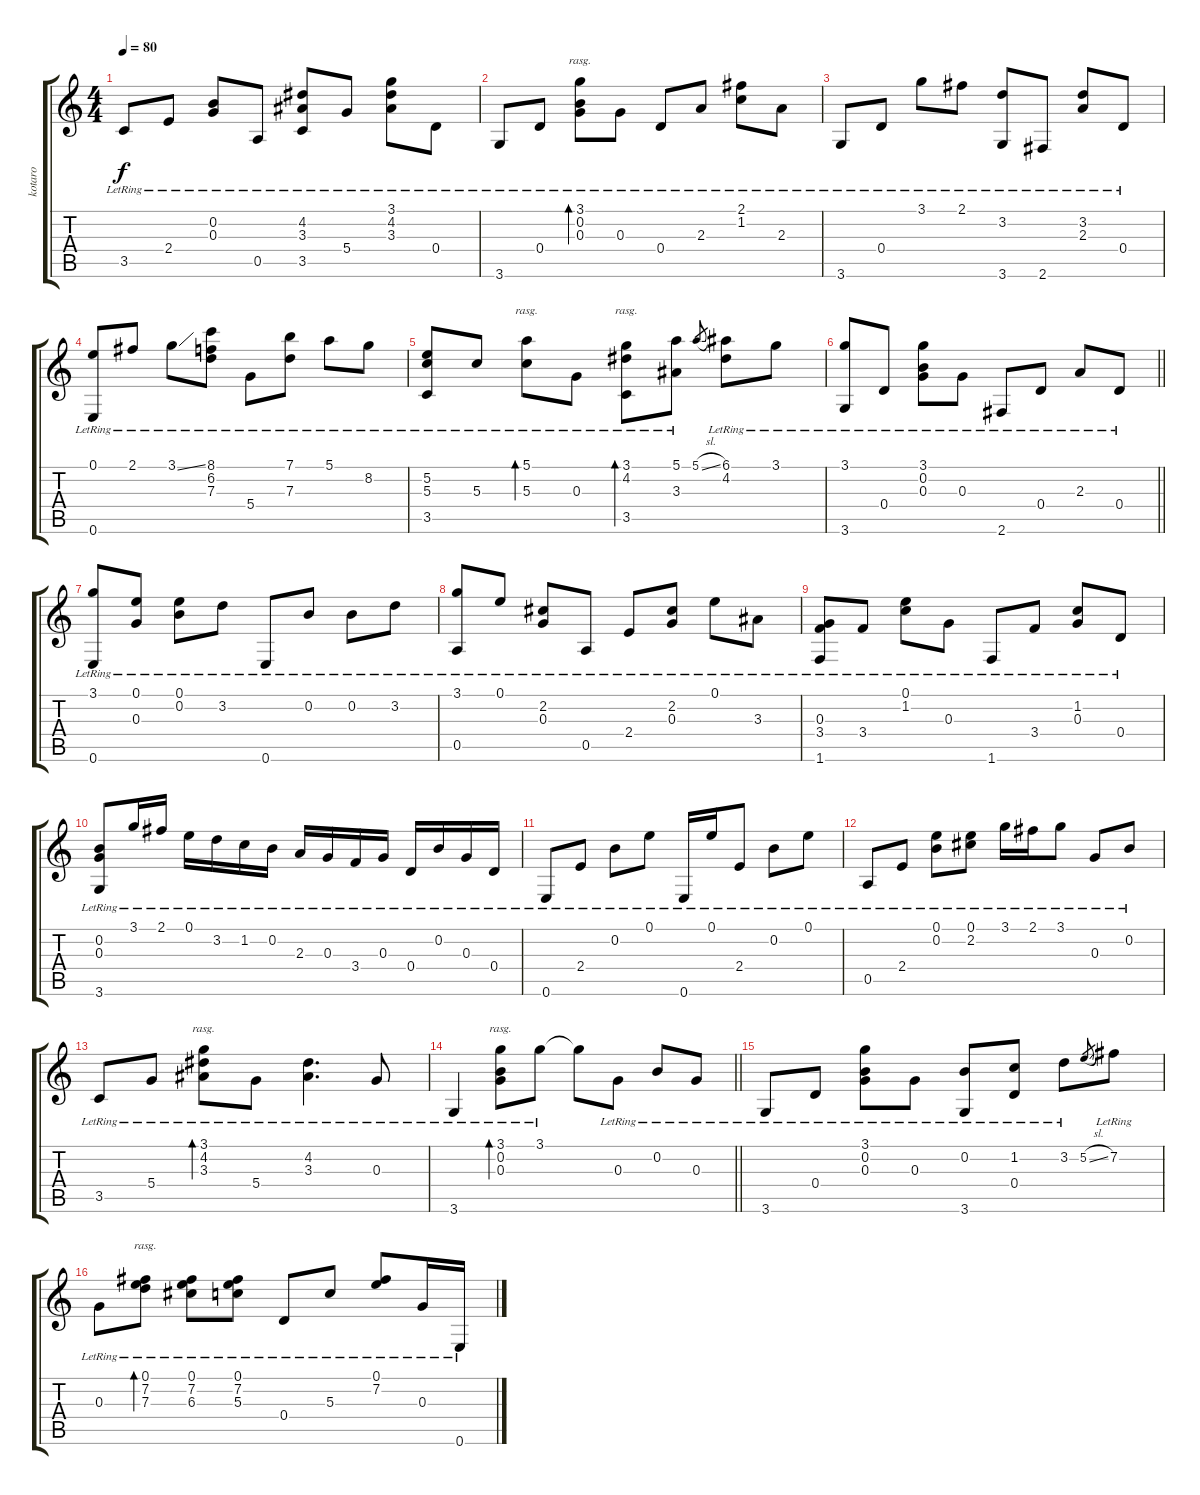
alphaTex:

\track ("kotaro" "kotaro") {instrument acousticguitarsteel}
\staff {score tabs}
\tuning (E4 B3 G3 D3 A2 E2) {hide}
\ts (4 4)
\tempo 80
\clef g2
\ks c
3.5{lr}.8{dy f} 2.4{lr}.8 (0.2{lr} 0.3{lr}).8 0.5{lr}.8 (4.2{lr} 3.3{lr} 3.5{lr}).8 5.4{lr}.8 (3.1{lr} 4.2{lr} 3.3{lr}).8 0.4{lr}.8 |
3.6{lr}.8 0.4{lr}.8 (3.1{lr} 0.2{lr} 0.3{lr}).8{bd 240 rasg ii} 0.3{lr}.8 0.4{lr}.8 2.3{lr}.8 (2.1{lr} 1.2{lr}).8 2.3{lr}.8 |
3.6{lr}.8 0.4{lr}.8 3.1{lr}.8 2.1{lr}.8 (3.2{lr} 3.6{lr}).8 2.6{lr}.8 (3.2{lr} 2.3{lr}).8 0.4{lr}.8 |
(0.1{lr} 0.6{lr}).8 2.1{lr}.8 3.1{ss lr}.8 (8.1{lr} 6.2{lr} 7.3{lr}).8 5.4{lr}.8 (7.1{lr} 7.3{lr}).8 5.1{lr}.8 8.2{lr}.8 |
(5.2{lr} 5.3{lr} 3.5{lr}).8 5.3{lr}.8 (5.1{lr} 5.3{lr}).8{bd 240 rasg ii} 0.3{lr}.8 (3.1{lr} 4.2{lr} 3.5{lr}).8{bd 240 rasg ii} (5.1{lr} 3.3{lr}).8 5.1{sl}.8{gr} (6.1{lr} 4.2{lr}).8 3.1{lr}.8 |
\barLineRight lightlight
(3.1{lr} 3.6{lr}).8 0.4{lr}.8 (3.1{lr} 0.2{lr} 0.3{lr}).8 0.3{lr}.8 2.6{lr}.8 0.4{lr}.8 2.3{lr}.8 0.4{lr}.8 |
(3.1{lr} 0.6{lr}).8 (0.1{lr} 0.3{lr}).8 (0.1{lr} 0.2{lr}).8 3.2{lr}.8 0.6{lr}.8 0.2{lr}.8 0.2{lr}.8 3.2{lr}.8 |
(3.1{lr} 0.5{lr}).8 0.1{lr}.8 (2.2{lr} 0.3{lr}).8 0.5{lr}.8 2.4{lr}.8 (2.2{lr} 0.3{lr}).8 0.1{lr}.8 3.3{lr}.8 |
(0.3{lr} 3.4{lr} 1.6{lr}).8 3.4{lr}.8 (0.1{lr} 1.2{lr}).8 0.3{lr}.8 1.6{lr}.8 3.4{lr}.8 (1.2{lr} 0.3{lr}).8 0.4{lr}.8 |
(0.2{lr} 0.3{lr} 3.6{lr}).8 3.1{lr}.16 2.1{lr}.16 0.1{lr}.16 3.2{lr}.16 1.2{lr}.16 0.2{lr}.16 2.3{lr}.16 0.3{lr}.16 3.4{lr}.16 0.3{lr}.16 0.4{lr}.16 0.2{lr}.16 0.3{lr}.16 0.4{lr}.16 |
0.6{lr}.8 2.4{lr}.8 0.2{lr}.8 0.1{lr}.8 0.6{lr}.16 0.1{lr}.16 2.4{lr}.8 0.2{lr}.8 0.1{lr}.8 |
0.5{lr}.8 2.4{lr}.8 (0.1{lr} 0.2{lr}).8 (0.1{lr} 2.2{lr}).8 3.1{lr}.16 2.1{lr}.16 3.1{lr}.8 0.3{lr}.8 0.2{lr}.8 |
3.5{lr}.8 5.4{lr}.8 (3.1{lr} 4.2{lr} 3.3{lr}).8{bd 240 rasg ii} 5.4{lr}.8 (4.2{lr} 3.3{lr}).4{d} 0.3{lr}.8 |
\barLineRight lightlight
3.6{lr}.4 (3.1{lr} 0.2{lr} 0.3{lr}).8{bd 240 rasg ii} 3.1{lr}.8 3.1{t}.8 0.3{lr}.8 0.2{lr}.8 0.3{lr}.8 |
3.6{lr}.8 0.4{lr}.8 (3.1{lr} 0.2{lr} 0.3{lr}).8 0.3{lr}.8 (0.2{lr} 3.6{lr}).8 (1.2{lr} 0.4{lr}).8 3.2{lr}.8 5.2{sl}.8{gr} 7.2{lr}.8 |
0.3{lr}.8 (0.1{lr} 7.2{lr} 7.3{lr}).8{bd 240 rasg ii} (0.1{lr} 7.2{lr} 6.3{lr}).8 (0.1{lr} 7.2{lr} 5.3{lr}).8 0.4{lr}.8 5.3{lr}.8 (0.1{lr} 7.2{lr}).8 0.3{lr}.16 0.6{lr}.16
